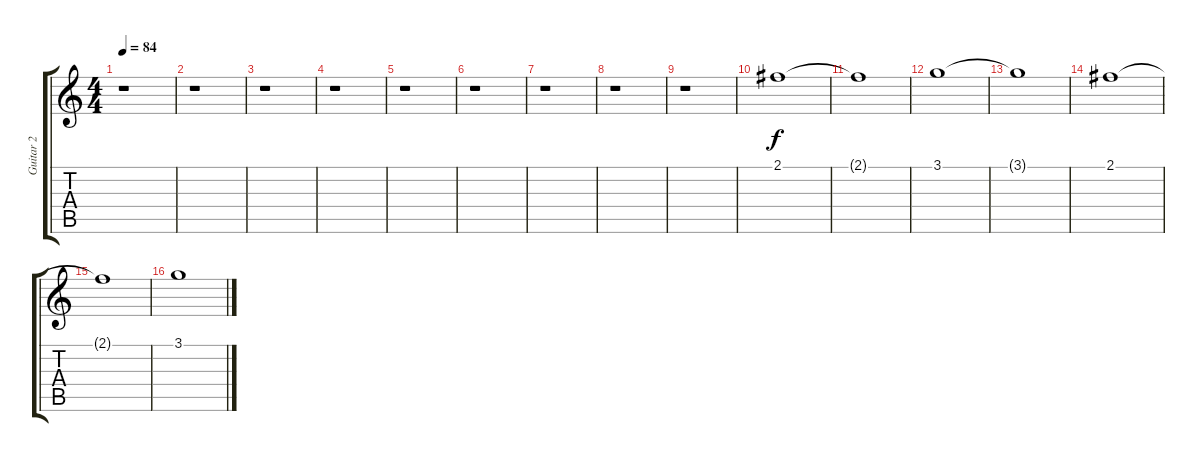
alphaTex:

\track ("Guitar 2" "Guitar 2") {instrument electricguitarjazz}
\staff {score tabs}
\tuning (E4 B3 G3 D3 A2 E2) {hide}
\ts (4 4)
\tempo 84
\clef g2
\ks c
r.1{dy mp} |
r.1 |
r.1 |
r.1 |
r.1 |
r.1 |
r.1 |
r.1 |
r.1 |
2.1.1{dy f} |
2.1{t}.1 |
3.1.1 |
3.1{t}.1 |
2.1.1 |
2.1{t}.1 |
3.1.1
